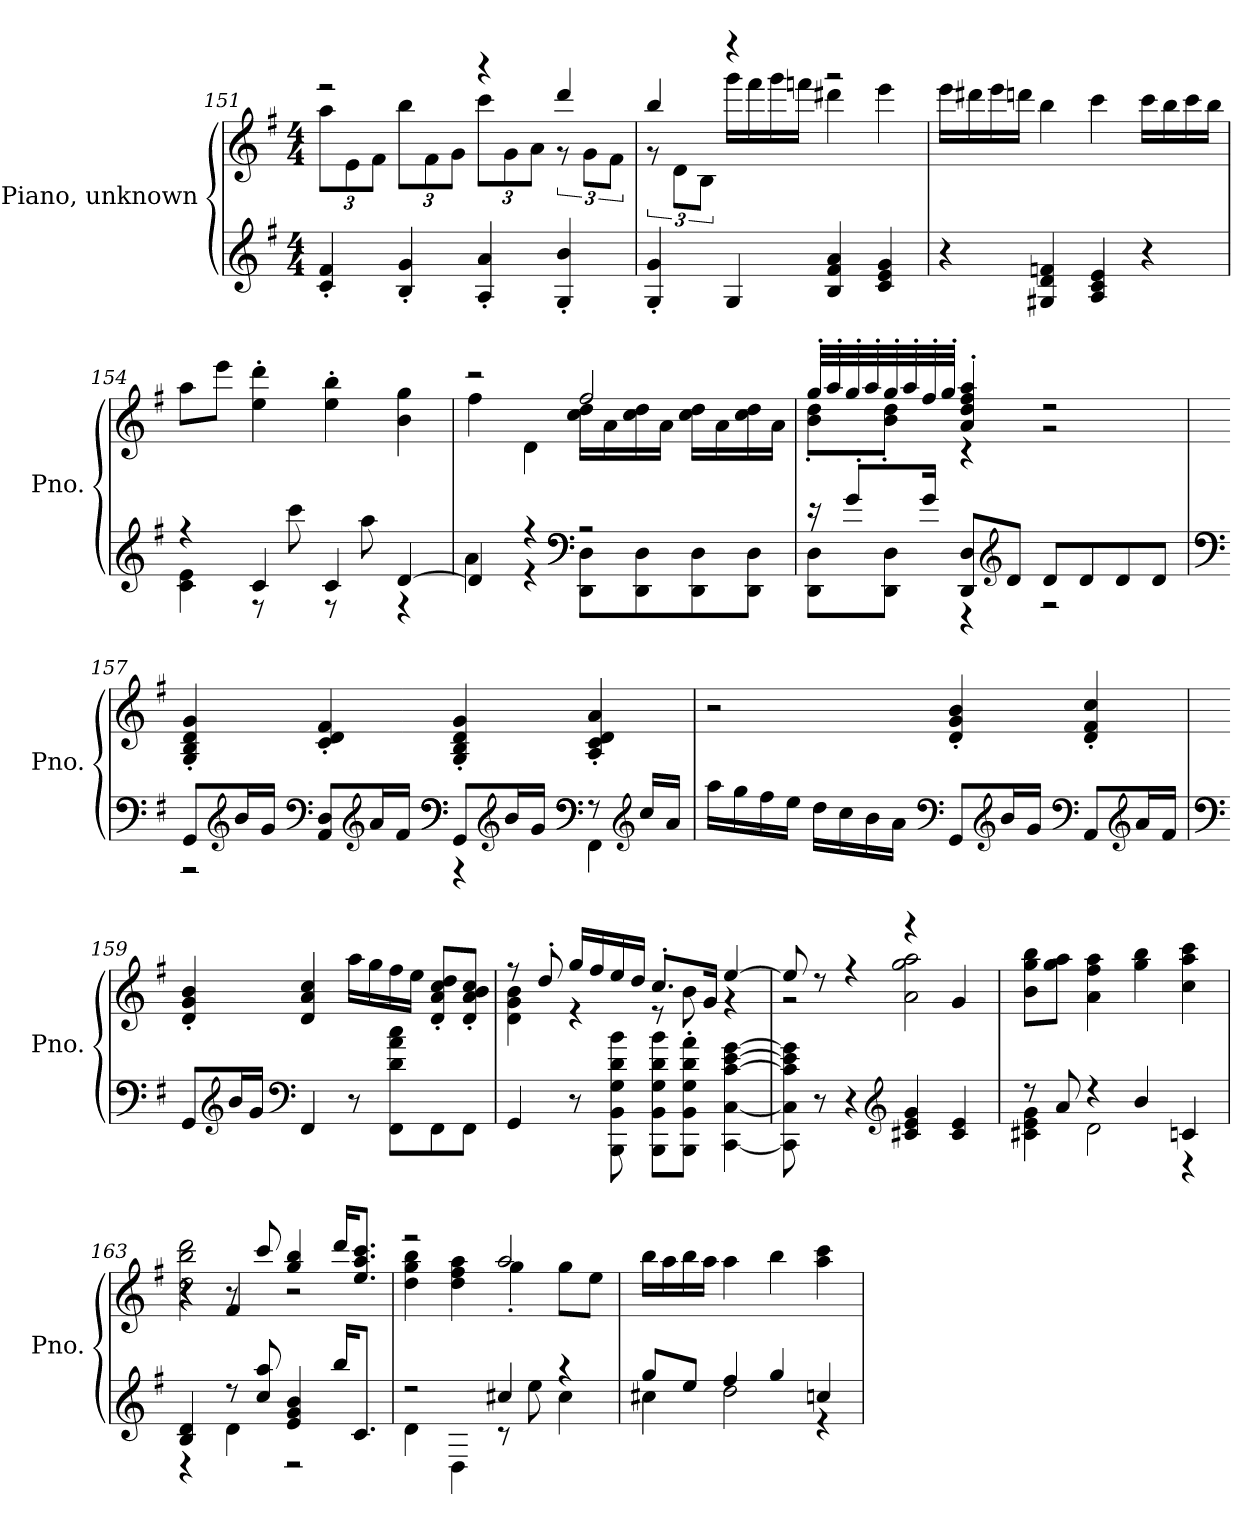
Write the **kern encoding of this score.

**kern	**kern
*part1	*part1
*staff2	*staff1
*I"Piano, unknown	*
*I'Pno.	*
!!LO:PB:g=z
*clefG2	*clefG2
*k[f#]	*k[f#]
*M4/4	*M4/4
=151	=151
*	*^
*	*	*Xbrackettup
4c/' 4f#/'	2r	12aa\L
.	.	12e\
.	.	12f#\J
4B/' 4g/'	.	12bb\L
.	.	12f#\
.	.	12g\J
4A/' 4a/'	4r	12ccc\L
.	.	12g\
.	.	12a\J
*	*	*brackettup
4G/' 4b/'	4ddd/	12r
.	.	12g\L
.	.	12f#\J
=152	=152	=152
4G/' 4g/'	4bb/	12r
.	.	12d\L
.	.	12B\J
4G/	4r	16ggg\LL
.	.	16fff#\
.	.	16ggg\
.	.	16fffn\JJ
4B/ 4f#/ 4a/	2r	4ddd#X\
4c/ 4e/ 4g/	.	4eee\
*	*v	*v
=153	=153
4r	16eee\LL
.	16ddd#X\
.	16eee\
.	16dddn\JJ
4G#X/ 4d/ 4fn/	4bb\
4A/ 4c/ 4e/	4ccc\
4r	16ccc\LL
.	16bb\
.	16ccc\
.	16bb\JJ
!!LO:LB:g=z
=154	=154
*^	*
4r	4c\ 4e\	8aa\L
.	.	8eee\J
4c/	8r	4ee\' 4ddd\'
.	8ccc\	.
4c/	8r	4ee\' 4bb\'
.	8aa\	.
[4d/	4r	4b\ 4gg\
=155	=155	=155
*	*	*^
4d/]	4a\	2r	4ff#\
4r	4r	.	4d\
*clefF4	*	*	*
2r	8DD\ 8D\L	2ff#/	16cc\ 16dd\LL
.	.	.	16a\
.	8DD\ 8D\	.	16cc\ 16dd\
.	.	.	16a\JJ
.	8DD\ 8D\	.	16cc\ 16dd\LL
.	.	.	16a\
.	8DD\ 8D\J	.	16cc\ 16dd\
.	.	.	16a\JJ
=156	=156	=156	=156
16r	8DD\ 8D\L	32gg'/LLL	8b\' 8dd\'L
.	.	32aa'/	.
8g'/L	.	32gg'/	.
.	.	32aa'/	.
.	8DD\ 8D\J	32gg'/	8b\' 8dd\'J
.	.	32aa'/	.
16g/Jk	.	32ff#'/	.
.	.	32gg'/JJJ	.
8DD/ 8D/L	4r	4a/' 4dd/' 4ff#/' 4aa/'	4r
*clefG2	*	*	*
8d/J	.	.	.
8d/L	2r	2r	2r
8d/	.	.	.
8d/	.	.	.
8d/J	.	.	.
*	*	*v	*v
!!LO:LB:g=z
=157	=157	=157
*clefF4	*	*
8GG/L	2r	4G/' 4B/' 4d/' 4g/'
*clefG2	*	*
16b/L	.	.
16g/JJ	.	.
*clefF4	*	*
8AA/ 8D/L	.	4c/' 4d/' 4f#/'
*clefG2	*	*
16a/L	.	.
16f#/JJ	.	.
*clefF4	*	*
8GG/L	4r	4G/' 4B/' 4d/' 4g/'
*clefG2	*	*
16b/L	.	.
16g/JJ	.	.
*clefF4	*	*
8r	4FF#\	4A/' 4c/' 4d/' 4a/'
*clefG2	*	*
16cc/LL	.	.
16a/JJ	.	.
*v	*v	*
=158	=158
16aa\LL	2r
16gg\	.
16ff#\	.
16ee\JJ	.
16dd\LL	.
16cc\	.
16b\	.
16a\JJ	.
*clefF4	*
8GG/L	4d/' 4g/' 4b/'
*clefG2	*
16b/L	.
16g/JJ	.
*clefF4	*
8AA/L	4d/' 4f#/' 4cc/'
*clefG2	*
16a/L	.
16f#/JJ	.
!!LO:LB:g=z
=159	=159
*clefF4	*
8GG/L	4d/' 4g/' 4b/'
*clefG2	*
16b/L	.
16g/JJ	.
*clefF4	*
4FF#/	4d/ 4a/ 4cc/
8r	16aa\LL
.	16gg\
8FF#\ 8d\ 8a\ 8cc\L	16ff#\
.	16ee\JJ
8FF#\	8d/' 8a/' 8cc/' 8dd/'L
8FF#\J	8d/' 8a/' 8b/' 8cc/'J
=160	=160
*	*^
4GG/	8r	4d\ 4g\ 4b\
.	8dd'/	.
8r	16gg/LL	4r
.	16ff#/	.
8BBB\ 8BB\ 8G\ 8d\ 8b\	16ee/	.
.	16dd/JJ	.
8BBB\ 8BB\ 8G\ 8d\ 8b\L	8.cc'/L	8r
8BBB\' 8BB\' 8G\' 8d\' 8a\'J	.	8b\
.	16g/Jk	.
[4CC\ [4C\ [4c\ [4e\ [4g\	[4ee/	4r
=161	=161	=161
8CC\] 8C\] 8c\] 8e\] 8g\]	8ee/]	2r
8r	8r	.
4r	4r	.
*clefG2	*	*
4c#X/ 4e/ 4g/	4r	2a\ 2gg\ 2aa\
4c#/ 4e/	4g/	.
*	*v	*v
=162	=162
*^	*
8r	4c#X\ 4e\ 4g\	8b\ 8gg\ 8bb\L
8a/	.	8gg\ 8aa\J
4r	2d\	4a\ 4ff#\ 4aa\
4b/	.	4gg\ 4bb\
4cn/	4r	4cc\ 4aa\ 4ccc\
!!LO:LB:g=z
=163	=163	=163
*	*	*^
*	*	*	*^
4B/ 4d/	4r	4r	2dd\ 2bb\ 2ddd\	4r
8r	4d\	8r	.	4f#/
8cc/ 8aa/	.	8ccc/	.	.
4e/ 4g/ 4b/	2r	4gg/ 4bb/	2r	2r
16bb/KL	.	16ddd/KL	.	.
8.c/J	.	8.ee/ 8.aa/ 8.ccc/J	.	.
*	*	*	*v	*v
=164	=164	=164	=164
2r	4d\	2r	4dd\ 4gg\ 4bb\
.	4D\	.	4dd\ 4ff#\ 4aa\
4cc#X/	8r	2aa/	4gg'\
.	8ee\	.	.
4r	4cc#\	.	8gg\L
.	.	.	8ee\J
*	*	*v	*v
=165	=165	=165
8gg/L	4cc#X\	16bb\LL
.	.	16aa\
8ee/J	.	16bb\
.	.	16aa\JJ
4ff#/	2dd\	4aa\
4gg/	.	4bb\
4ccn/	4r	4aa\ 4ccc\
*v	*v	*
=	=
*-	*-
